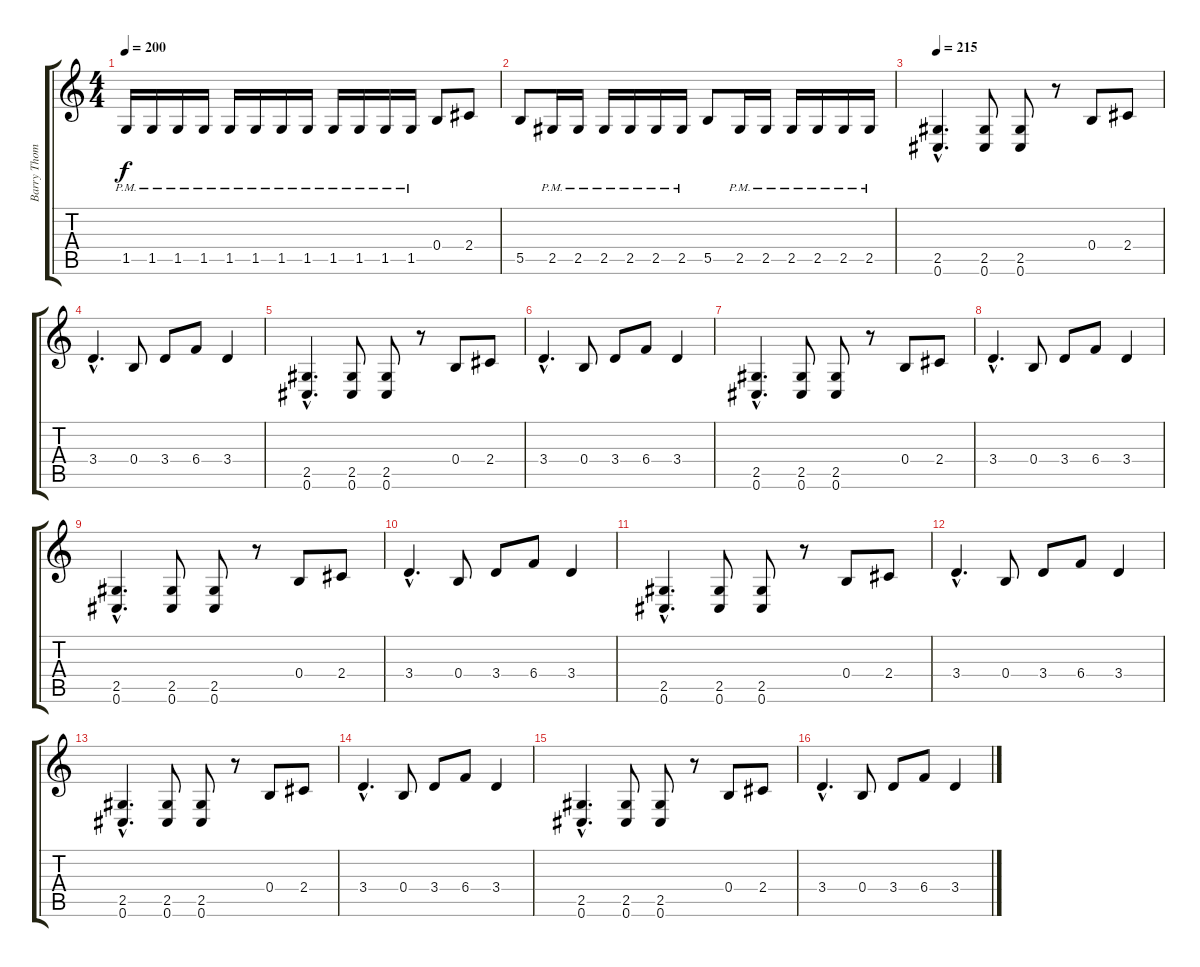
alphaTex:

\track ("Barry Thomson" "Barry Thom") {instrument distortionguitar}
\staff {score tabs}
\tuning (Db4 Ab3 E3 B2 Gb2 Db2) {hide}
\ts (4 4)
\tempo 200
\clef g2
\ks c
1.5{pm}.16{dy f} 1.5{pm}.16 1.5{pm}.16 1.5{pm}.16 1.5{pm}.16 1.5{pm}.16 1.5{pm}.16 1.5{pm}.16 1.5{pm}.16 1.5{pm}.16 1.5{pm}.16 1.5{pm}.16 0.4.8 2.4.8 |
5.5.8 2.5{pm}.16 2.5{pm}.16 2.5{pm}.16 2.5{pm}.16 2.5{pm}.16 2.5{pm}.16 5.5.8 2.5{pm}.16 2.5{pm}.16 2.5{pm}.16 2.5{pm}.16 2.5{pm}.16 2.5{pm}.16 |
\tempo 215
(2.5{hac} 0.6{hac}).4{d} (2.5 0.6).8 (2.5 0.6).8 r.8 0.4.8 2.4.8 |
3.4{hac}.4{d} 0.4.8 3.4.8 6.4.8 3.4.4 |
(2.5{hac} 0.6{hac}).4{d} (2.5 0.6).8 (2.5 0.6).8 r.8 0.4.8 2.4.8 |
3.4{hac}.4{d} 0.4.8 3.4.8 6.4.8 3.4.4 |
(2.5{hac} 0.6{hac}).4{d} (2.5 0.6).8 (2.5 0.6).8 r.8 0.4.8 2.4.8 |
3.4{hac}.4{d} 0.4.8 3.4.8 6.4.8 3.4.4 |
(2.5{hac} 0.6{hac}).4{d} (2.5 0.6).8 (2.5 0.6).8 r.8 0.4.8 2.4.8 |
3.4{hac}.4{d} 0.4.8 3.4.8 6.4.8 3.4.4 |
(2.5{hac} 0.6{hac}).4{d} (2.5 0.6).8 (2.5 0.6).8 r.8 0.4.8 2.4.8 |
3.4{hac}.4{d} 0.4.8 3.4.8 6.4.8 3.4.4 |
(2.5{hac} 0.6{hac}).4{d} (2.5 0.6).8 (2.5 0.6).8 r.8 0.4.8 2.4.8 |
3.4{hac}.4{d} 0.4.8 3.4.8 6.4.8 3.4.4 |
(2.5{hac} 0.6{hac}).4{d} (2.5 0.6).8 (2.5 0.6).8 r.8 0.4.8 2.4.8 |
3.4{hac}.4{d} 0.4.8 3.4.8 6.4.8 3.4.4
